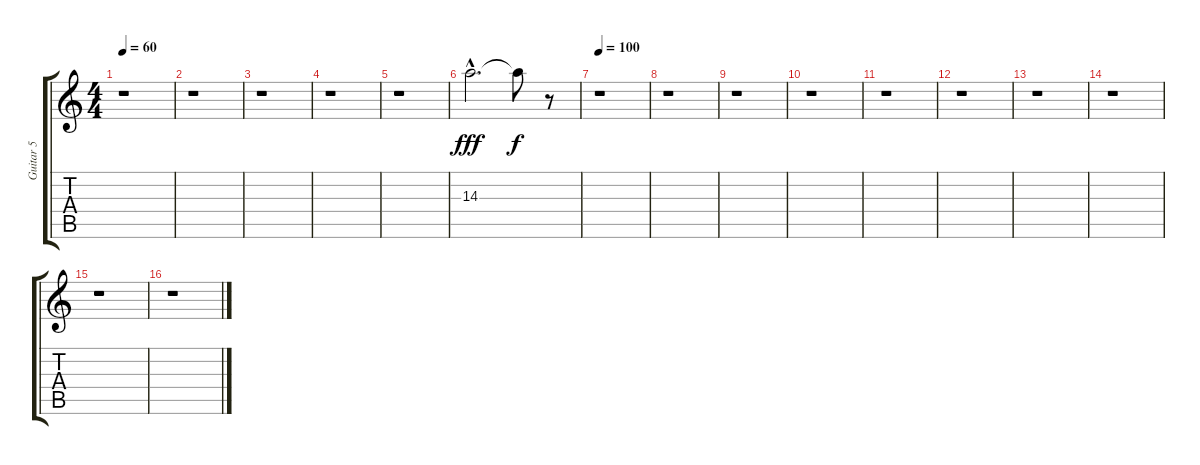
\track ("Guitar 5" "Guitar 5") {instrument distortionguitar}
\staff {score tabs}
\tuning (E4 B3 G3 D3 A2 E2) {hide}
\ts (4 4)
\tempo 60
\clef g2
\ks c
r.1{dy fff} |
r.1 |
r.1 |
r.1 |
r.1 |
14.3{hac}.2{d} 14.3{t}.8{dy f} r.8 |
\tempo 100
r.1 |
r.1 |
r.1 |
r.1 |
r.1 |
r.1 |
r.1 |
r.1 |
r.1 |
r.1
